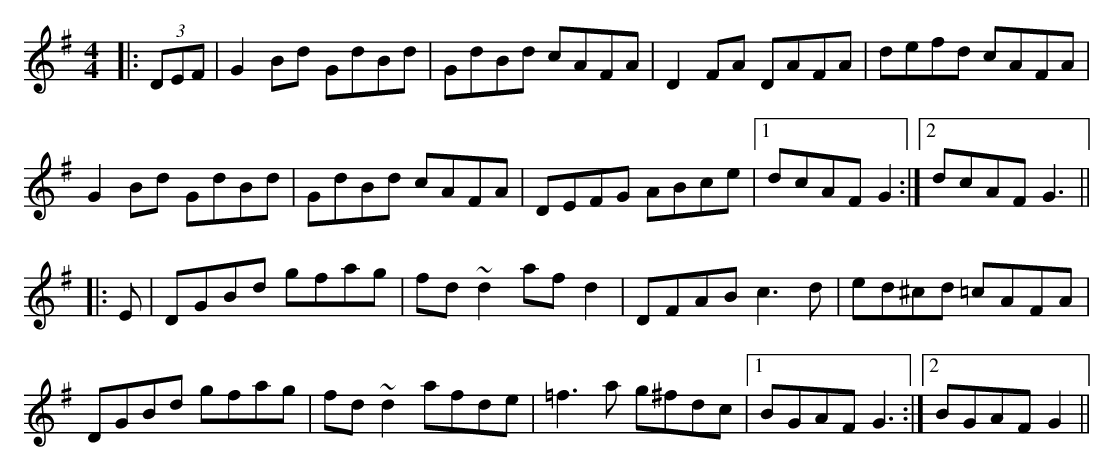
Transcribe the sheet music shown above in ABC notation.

X:1
M:4/4
K:G
|:(3DEF|G2Bd GdBd|GdBd cAFA|D2FA DAFA|defd cAFA|
G2Bd GdBd|GdBd cAFA|DEFG ABce|1 dcAF G2:|2 dcAF G3||
|:E|DGBd gfag|fd~d2 afd2|DFAB c3d|ed^cd =cAFA|
DGBd gfag|fd~d2 afde|=f3a g^fdc|1 BGAF G3:|2 BGAF G2||
